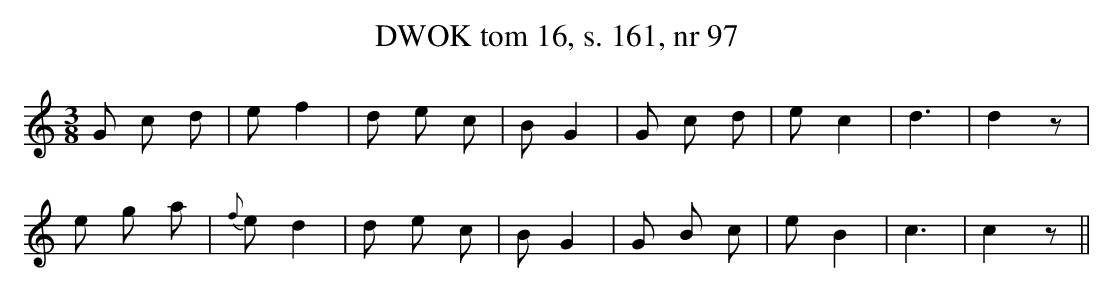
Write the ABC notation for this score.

X:1
T: DWOK tom 16, s. 161, nr 97
L: 1/16
M: 3/8
K: C
G2 c2 d2 | e2 f4 | d2 e2 c2 | B2 G4 | G2 c2 d2 | e2 c4 | d6 | d4 z2 |
e2 g2 a2 | {f}e2 d4 | d2 e2 c2 | B2 G4 | G2 B2 c2 | e2 B4 | c6  | c4 z2 ||
